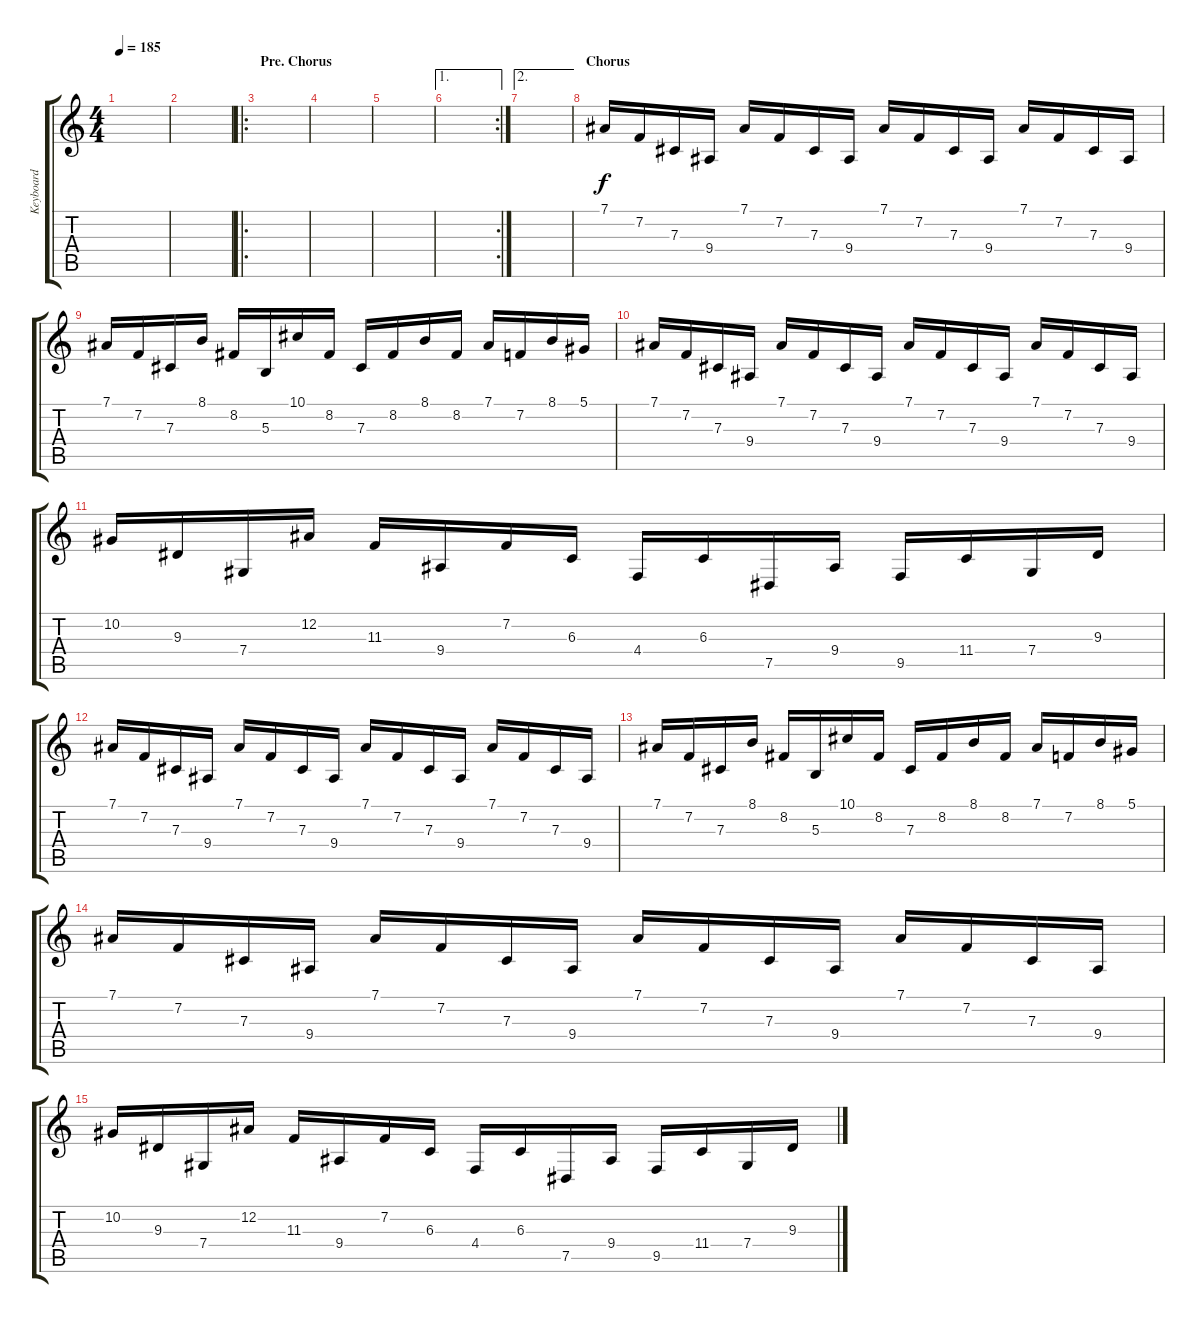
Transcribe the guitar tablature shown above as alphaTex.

\track ("Keyboard" "Keyboard") {instrument harpsichord}
\staff {score tabs}
\tuning (Eb4 Bb3 Gb3 Db3 Ab2 Eb2) {hide}
\ts (4 4)
\tempo 185
\clef g2
\ks c
|
|
\ro
\section ("" "Pre. Chorus")
|
|
|
\ae 1
\rc 2
|
\ae 2
|
\section ("" "Chorus")
7.1.16 7.2.16 7.3.16 9.4.16 7.1.16 7.2.16 7.3.16 9.4.16 7.1.16 7.2.16 7.3.16 9.4.16 7.1.16 7.2.16 7.3.16 9.4.16 |
7.1.16 7.2.16 7.3.16 8.1.16 8.2.16 5.3.16 10.1.16 8.2.16 7.3.16 8.2.16 8.1.16 8.2.16 7.1.16 7.2.16 8.1.16 5.1.16 |
7.1.16 7.2.16 7.3.16 9.4.16 7.1.16 7.2.16 7.3.16 9.4.16 7.1.16 7.2.16 7.3.16 9.4.16 7.1.16 7.2.16 7.3.16 9.4.16 |
10.2.16 9.3.16 7.4.16 12.2.16 11.3.16 9.4.16 7.2.16 6.3.16 4.4.16 6.3.16 7.5.16 9.4.16 9.5.16 11.4.16 7.4.16 9.3.16 |
7.1.16 7.2.16 7.3.16 9.4.16 7.1.16 7.2.16 7.3.16 9.4.16 7.1.16 7.2.16 7.3.16 9.4.16 7.1.16 7.2.16 7.3.16 9.4.16 |
7.1.16 7.2.16 7.3.16 8.1.16 8.2.16 5.3.16 10.1.16 8.2.16 7.3.16 8.2.16 8.1.16 8.2.16 7.1.16 7.2.16 8.1.16 5.1.16 |
7.1.16 7.2.16 7.3.16 9.4.16 7.1.16 7.2.16 7.3.16 9.4.16 7.1.16 7.2.16 7.3.16 9.4.16 7.1.16 7.2.16 7.3.16 9.4.16 |
10.2.16 9.3.16 7.4.16 12.2.16 11.3.16 9.4.16 7.2.16 6.3.16 4.4.16 6.3.16 7.5.16 9.4.16 9.5.16 11.4.16 7.4.16 9.3.16
